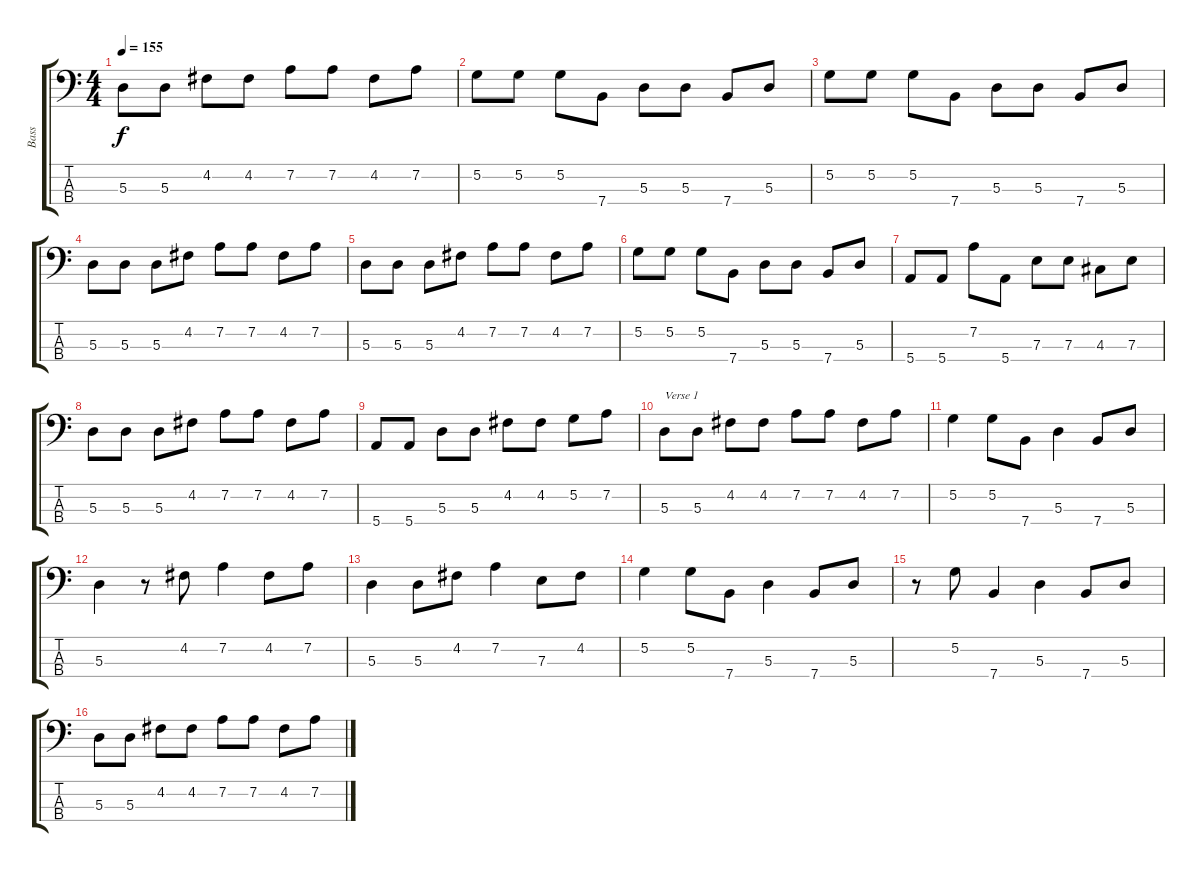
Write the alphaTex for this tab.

\track ("Bass" "Bass") {instrument electricbassfinger}
\staff {score tabs}
\tuning (G2 D2 A1 E1) {hide}
\ts (4 4)
\tempo 155
\clef f4
\ks c
5.3.8{dy f} 5.3.8 4.2.8 4.2.8 7.2.8 7.2.8 4.2.8 7.2.8 |
5.2.8 5.2.8 5.2.8 7.4.8 5.3.8 5.3.8 7.4.8 5.3.8 |
5.2.8 5.2.8 5.2.8 7.4.8 5.3.8 5.3.8 7.4.8 5.3.8 |
5.3.8 5.3.8 5.3.8 4.2.8 7.2.8 7.2.8 4.2.8 7.2.8 |
5.3.8 5.3.8 5.3.8 4.2.8 7.2.8 7.2.8 4.2.8 7.2.8 |
5.2.8 5.2.8 5.2.8 7.4.8 5.3.8 5.3.8 7.4.8 5.3.8 |
5.4.8 5.4.8 7.2.8 5.4.8 7.3.8 7.3.8 4.3.8 7.3.8 |
5.3.8 5.3.8 5.3.8 4.2.8 7.2.8 7.2.8 4.2.8 7.2.8 |
5.4.8 5.4.8 5.3.8 5.3.8 4.2.8 4.2.8 5.2.8 7.2.8 |
5.3.8{txt "Verse 1"} 5.3.8 4.2.8 4.2.8 7.2.8 7.2.8 4.2.8 7.2.8 |
5.2.4 5.2.8 7.4.8 5.3.4 7.4.8 5.3.8 |
5.3.4 r.8 4.2.8 7.2.4 4.2.8 7.2.8 |
5.3.4 5.3.8 4.2.8 7.2.4 7.3.8 4.2.8 |
5.2.4 5.2.8 7.4.8 5.3.4 7.4.8 5.3.8 |
r.8 5.2.8 7.4.4 5.3.4 7.4.8 5.3.8 |
5.3.8 5.3.8 4.2.8 4.2.8 7.2.8 7.2.8 4.2.8 7.2.8
